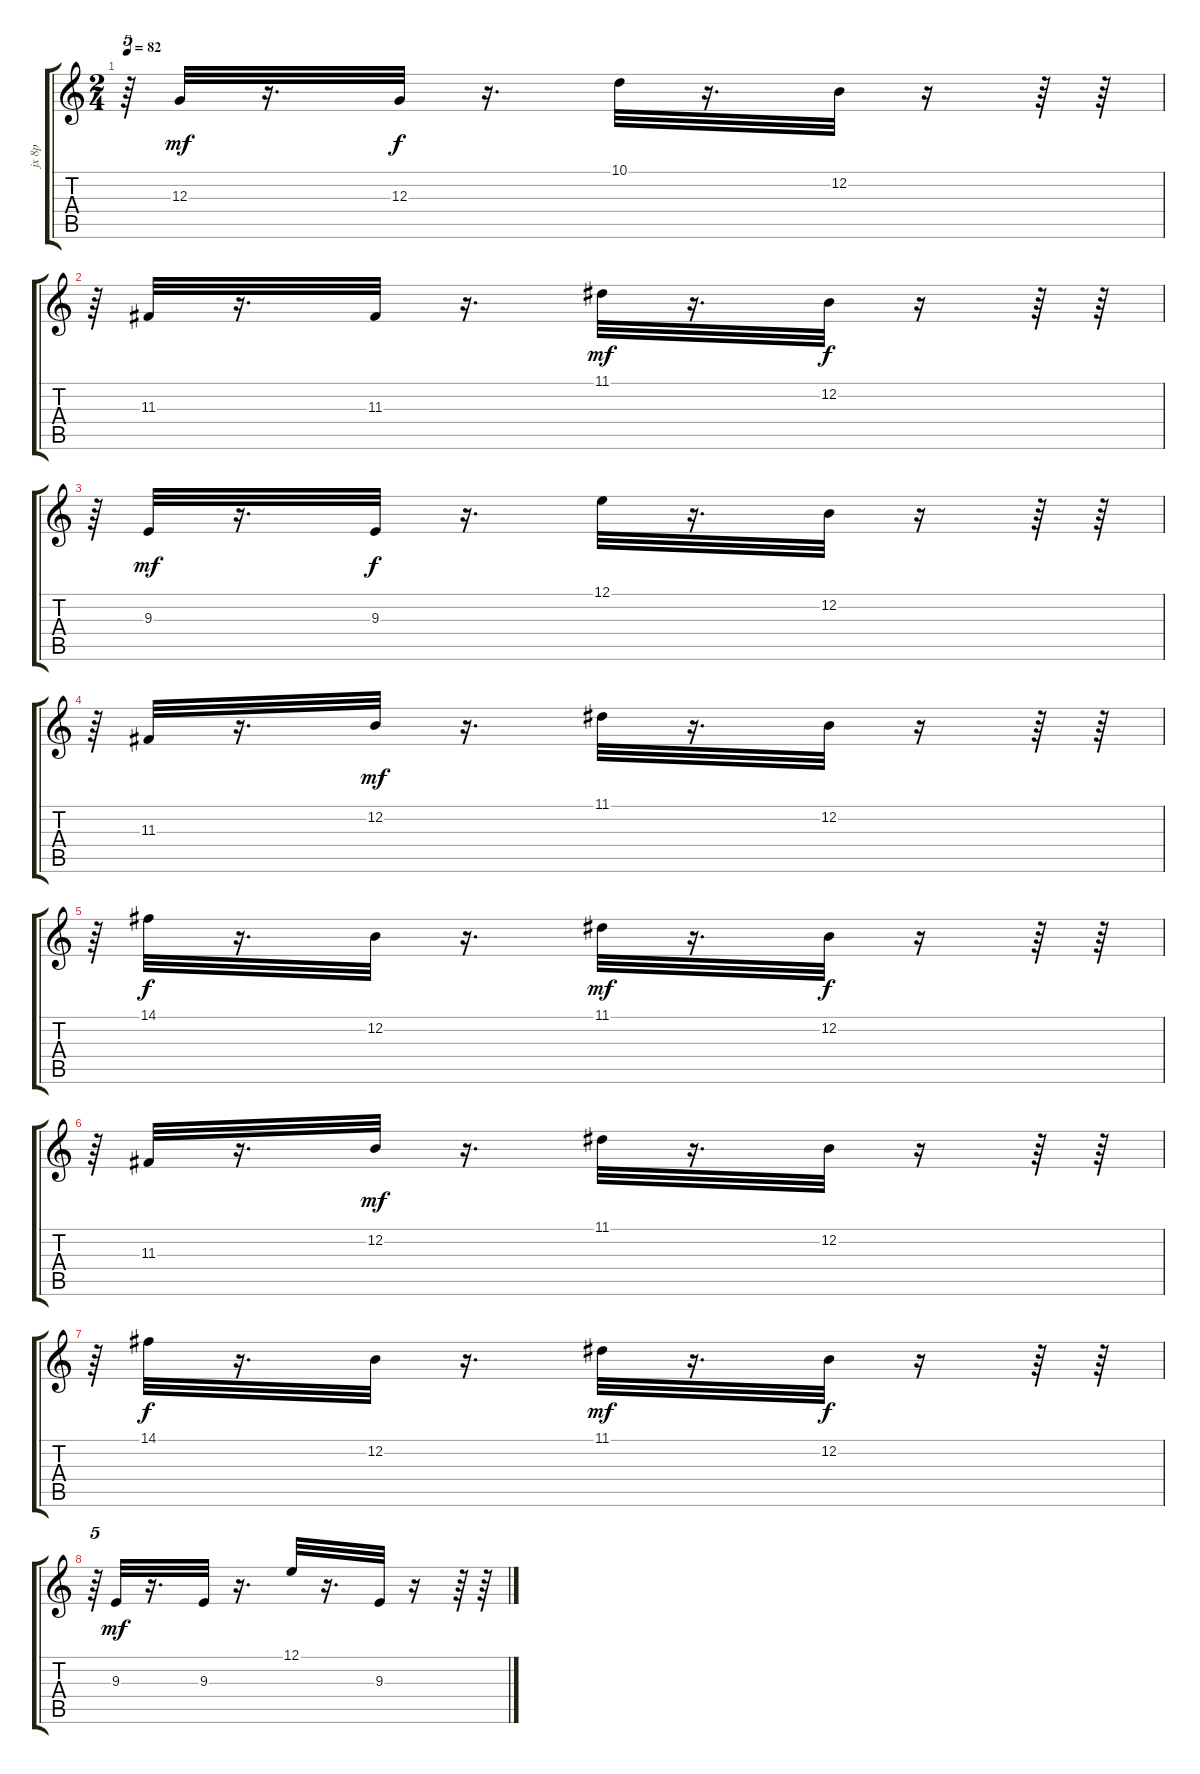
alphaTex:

\track ("jx 8p" "jx 8p") {instrument fx7echoes}
\staff {score tabs}
\tuning (E4 B3 G3 D3 A2 E2) {hide}
\ts (2 4)
\tempo 82
\clef g2
\ks c
r.64{tu (5 4) dy mf} 12.3.32 r.16{d} 12.3.32{dy f} r.16{d} 10.1.32 r.16{d} 12.2.32 r.16 r.64 r.64 |
r.64{tu (5 4)} 11.3.32 r.16{d} 11.3.32 r.16{d} 11.1.32{dy mf} r.16{d} 12.2.32{dy f} r.16 r.64 r.64 |
r.64{tu (5 4)} 9.3.32{dy mf} r.16{d} 9.3.32{dy f} r.16{d} 12.1.32 r.16{d} 12.2.32 r.16 r.64 r.64 |
r.64{tu (5 4)} 11.3.32 r.16{d} 12.2.32{dy mf} r.16{d} 11.1.32 r.16{d} 12.2.32 r.16 r.64 r.64 |
r.64{tu (5 4)} 14.1.32{dy f} r.16{d} 12.2.32 r.16{d} 11.1.32{dy mf} r.16{d} 12.2.32{dy f} r.16 r.64 r.64 |
r.64{tu (5 4)} 11.3.32 r.16{d} 12.2.32{dy mf} r.16{d} 11.1.32 r.16{d} 12.2.32 r.16 r.64 r.64 |
r.64{tu (5 4)} 14.1.32{dy f} r.16{d} 12.2.32 r.16{d} 11.1.32{dy mf} r.16{d} 12.2.32{dy f} r.16 r.64 r.64 |
r.64{tu (5 4)} 9.3.32{dy mf} r.16{d} 9.3.32 r.16{d} 12.1.32 r.16{d} 9.3.32 r.16 r.64 r.64
